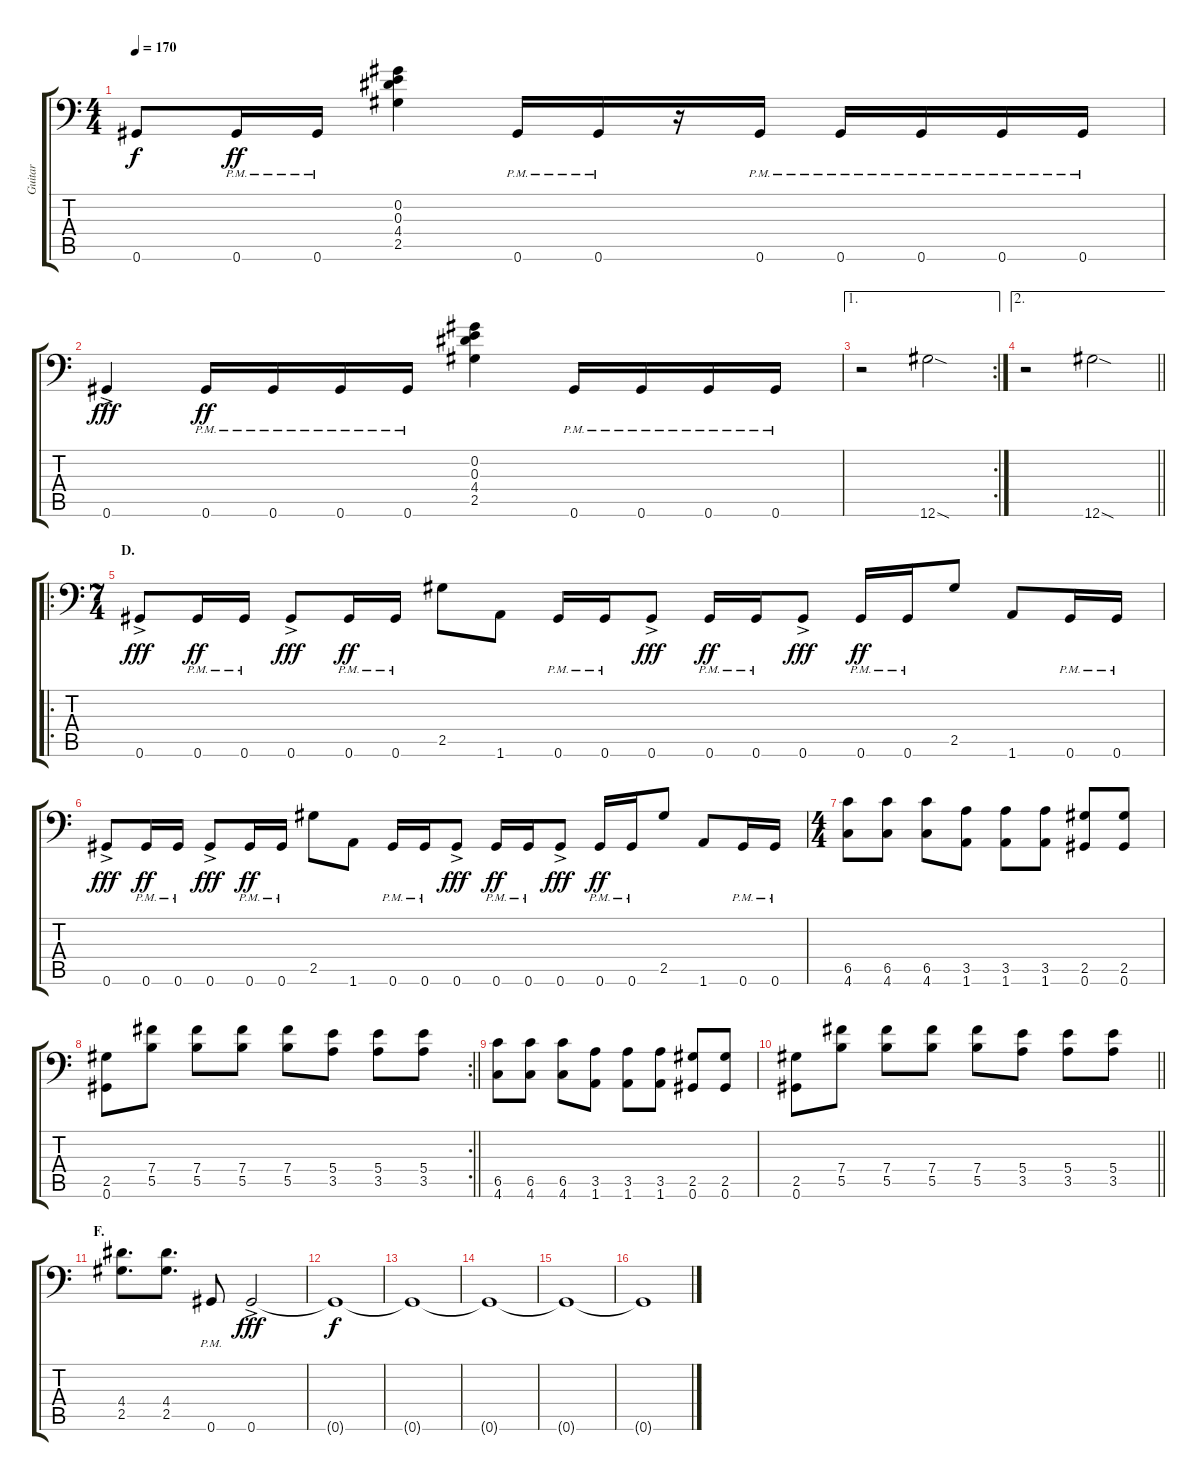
\track ("Guitar" "Guitar") {instrument distortionguitar}
\staff {score tabs}
\tuning (Db4 Ab3 E3 B2 Gb2 Ab1) {hide}
\ts (4 4)
\tempo 170
\clef f4
\ks c
0.6{t}.8{dy f} 0.6{pm}.16{dy ff} 0.6{pm}.16 (0.2 0.3 4.4 2.5).4 0.6{pm}.16 0.6{pm}.16 r.16 0.6{pm}.16 0.6{pm}.16 0.6{pm}.16 0.6{pm}.16 0.6{pm}.16 |
0.6{ac}.4{dy fff} 0.6{pm}.16{dy ff} 0.6{pm}.16 0.6{pm}.16 0.6{pm}.16 (0.2 0.3 4.4 2.5).4 0.6{pm}.16 0.6{pm}.16 0.6{pm}.16 0.6{pm}.16 |
\ae 1
\rc 2
r.2 12.6{sod}.2 |
\ae 2
\barLineRight lightlight
r.2 12.6{sod}.2 |
\ro
\ts (7 4)
\section ("" "D.")
0.6{ac}.8{dy fff} 0.6{pm}.16{dy ff} 0.6{pm}.16 0.6{ac}.8{dy fff} 0.6{pm}.16{dy ff} 0.6{pm}.16 2.5.8 1.6.8 0.6{pm}.16 0.6{pm}.16 0.6{ac}.8{dy fff} 0.6{pm}.16{dy ff} 0.6{pm}.16 0.6{ac}.8{dy fff} 0.6{pm}.16{dy ff} 0.6{pm}.16 2.5.8 1.6.8 0.6{pm}.16 0.6{pm}.16 |
0.6{ac}.8{dy fff} 0.6{pm}.16{dy ff} 0.6{pm}.16 0.6{ac}.8{dy fff} 0.6{pm}.16{dy ff} 0.6{pm}.16 2.5.8 1.6.8 0.6{pm}.16 0.6{pm}.16 0.6{ac}.8{dy fff} 0.6{pm}.16{dy ff} 0.6{pm}.16 0.6{ac}.8{dy fff} 0.6{pm}.16{dy ff} 0.6{pm}.16 2.5.8 1.6.8 0.6{pm}.16 0.6{pm}.16 |
\ts (4 4)
(6.5 4.6).8 (6.5 4.6).8 (6.5 4.6).8 (3.5 1.6).8 (3.5 1.6).8 (3.5 1.6).8 (2.5 0.6).8 (2.5 0.6).8 |
\rc 2
\barLineRight lightlight
(2.5 0.6).8 (7.4 5.5).8 (7.4 5.5).8 (7.4 5.5).8 (7.4 5.5).8 (5.4 3.5).8 (5.4 3.5).8 (5.4 3.5).8 |
\section ("" "")
(6.5 4.6).8 (6.5 4.6).8 (6.5 4.6).8 (3.5 1.6).8 (3.5 1.6).8 (3.5 1.6).8 (2.5 0.6).8 (2.5 0.6).8 |
\barLineRight lightlight
(2.5 0.6).8 (7.4 5.5).8 (7.4 5.5).8 (7.4 5.5).8 (7.4 5.5).8 (5.4 3.5).8 (5.4 3.5).8 (5.4 3.5).8 |
\section ("" "F.")
(4.4 2.5).8{d} (4.4 2.5).8{d} 0.6{pm}.8 0.6{ac}.2{dy fff} |
0.6{t}.1{dy f} |
0.6{t}.1 |
0.6{t}.1 |
0.6{t}.1 |
0.6{t}.1
